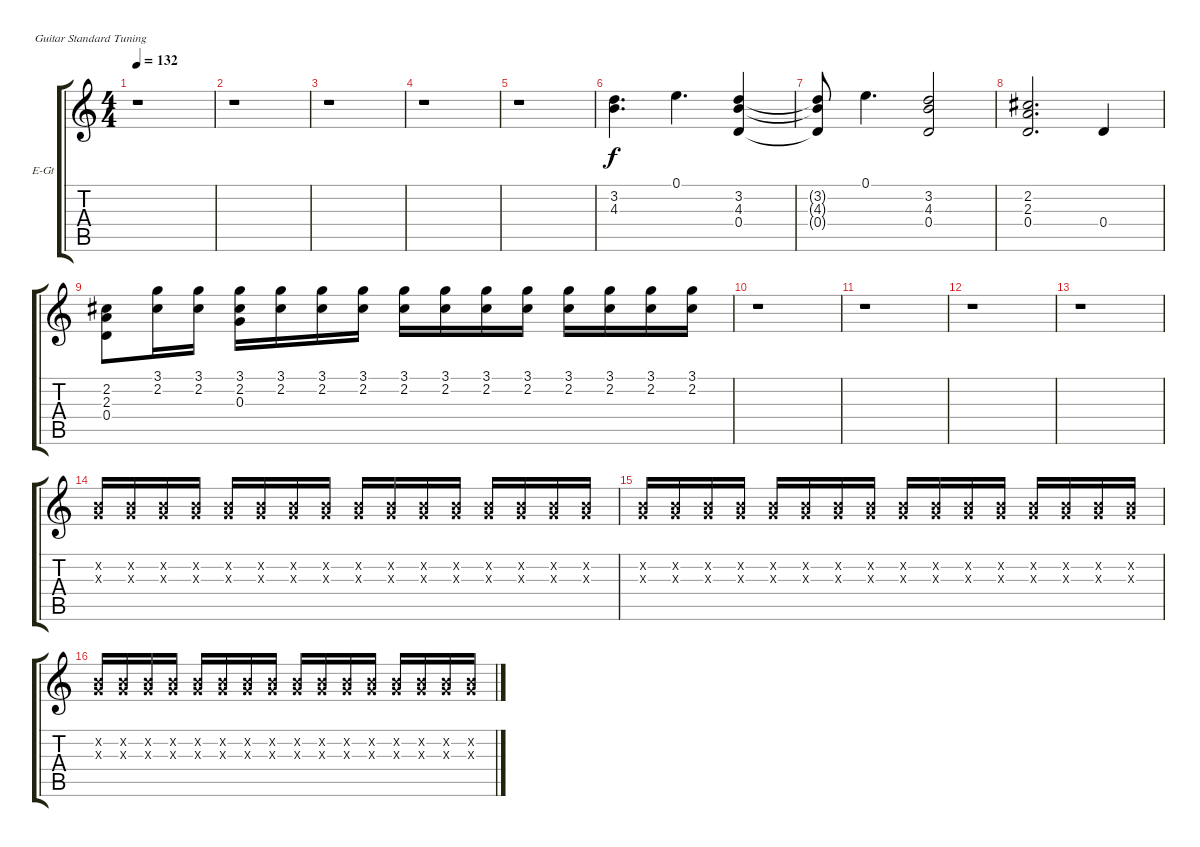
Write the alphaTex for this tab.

\bracketExtendMode groupsimilarinstruments
\firstSystemTrackNameOrientation horizontal
\otherSystemsTrackNameOrientation horizontal
\track ("Edge scnd. guit." "E-Gt") {instrument electricguitarclean}
\staff {score tabs}
\tuning (E4 B3 G3 D3 A2 E2)
\ts (4 4)
\tempo 132
\clef g2
\ks c
r.1{dy f} |
r.1 |
r.1 |
r.1 |
r.1 |
(3.2 4.3).4{d} 0.1.4{d} (3.2 4.3 0.4).4 |
(3.2{t} 4.3{t} 0.4{t}).8 0.1.4{d} (3.2 4.3 0.4).2 |
(2.2 2.3 0.4).2{d} 0.4.4 |
(2.2 2.3 0.4).8 (3.1 2.2).16 (3.1 2.2).16 (3.1 2.2 0.3).16 (3.1 2.2).16 (3.1 2.2).16 (3.1 2.2).16 (3.1 2.2).16 (3.1 2.2).16 (3.1 2.2).16 (3.1 2.2).16 (3.1 2.2).16 (3.1 2.2).16 (3.1 2.2).16 (3.1 2.2).16 |
r.1 |
r.1 |
r.1 |
r.1 |
(0.2{x} 0.3{x}).16 (0.2{x} 0.3{x}).16 (0.2{x} 0.3{x}).16 (0.2{x} 0.3{x}).16 (0.2{x} 0.3{x}).16 (0.2{x} 0.3{x}).16 (0.2{x} 0.3{x}).16 (0.2{x} 0.3{x}).16 (0.2{x} 0.3{x}).16 (0.2{x} 0.3{x}).16 (0.2{x} 0.3{x}).16 (0.2{x} 0.3{x}).16 (0.2{x} 0.3{x}).16 (0.2{x} 0.3{x}).16 (0.2{x} 0.3{x}).16 (0.2{x} 0.3{x}).16 |
(0.2{x} 0.3{x}).16 (0.2{x} 0.3{x}).16 (0.2{x} 0.3{x}).16 (0.2{x} 0.3{x}).16 (0.2{x} 0.3{x}).16 (0.2{x} 0.3{x}).16 (0.2{x} 0.3{x}).16 (0.2{x} 0.3{x}).16 (0.2{x} 0.3{x}).16 (0.2{x} 0.3{x}).16 (0.2{x} 0.3{x}).16 (0.2{x} 0.3{x}).16 (0.2{x} 0.3{x}).16 (0.2{x} 0.3{x}).16 (0.2{x} 0.3{x}).16 (0.2{x} 0.3{x}).16 |
(0.2{x} 0.3{x}).16 (0.2{x} 0.3{x}).16 (0.2{x} 0.3{x}).16 (0.2{x} 0.3{x}).16 (0.2{x} 0.3{x}).16 (0.2{x} 0.3{x}).16 (0.2{x} 0.3{x}).16 (0.2{x} 0.3{x}).16 (0.2{x} 0.3{x}).16 (0.2{x} 0.3{x}).16 (0.2{x} 0.3{x}).16 (0.2{x} 0.3{x}).16 (0.2{x} 0.3{x}).16 (0.2{x} 0.3{x}).16 (0.2{x} 0.3{x}).16 (0.2{x} 0.3{x}).16
